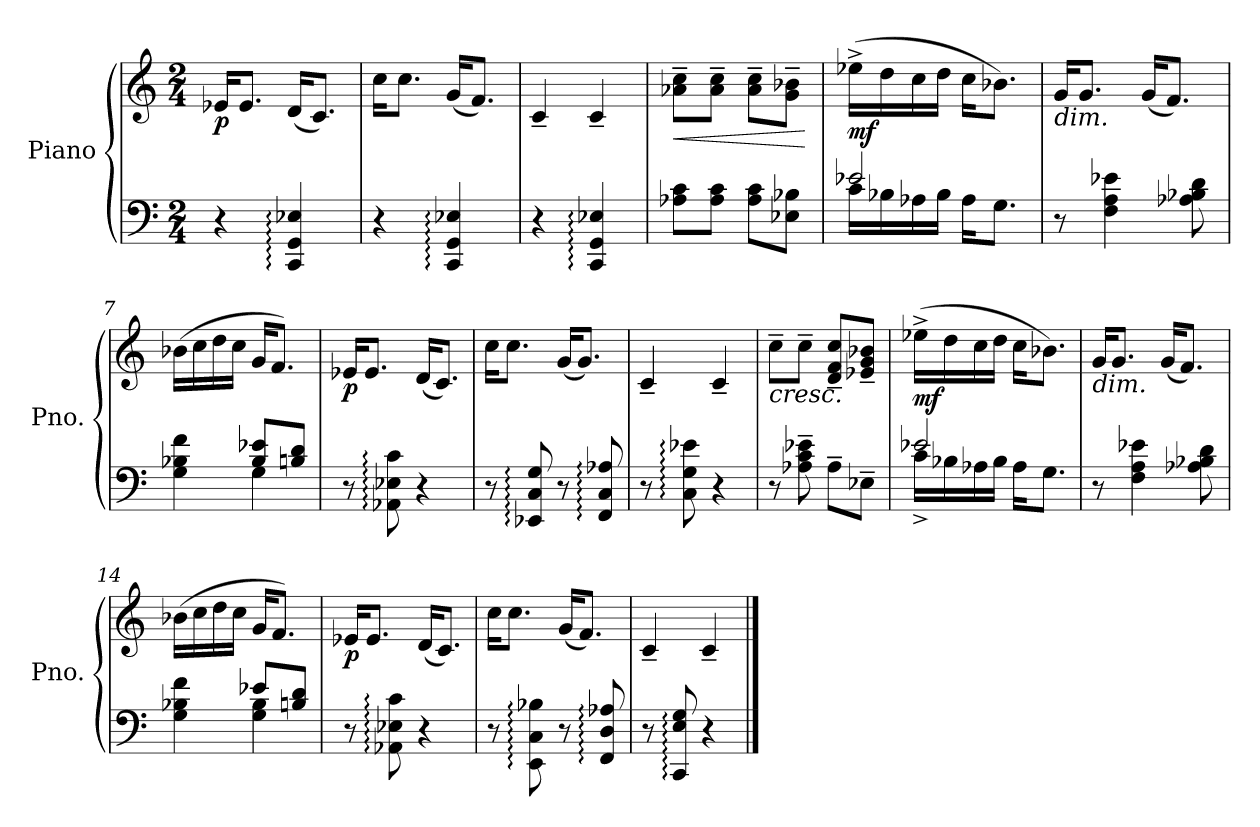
**kern	**kern	**dynam
*part1	*part1	*part1
*staff2	*staff1	*staff1/2
*I"Piano	*	*
*I'Pno.	*	*
*clefF4	*clefG2	*
*k[]	*k[]	*
*M2/4	*M2/4	*
=1	=1	=1
!	!	!LO:DY:b
4r	16e-X/KL	p
.	8.e-/J	.
4CC/: 4GG/: 4E-X/:	(<16d/KL	.
.	8.c/J)	.
=2	=2	=2
4r	16cc\KL	.
.	8.cc\J	.
4CC/: 4GG/: 4E-X/:	(<16g/KL	.
.	8.f/J)	.
=3	=3	=3
4r	4c~/	.
4CC/: 4GG/: 4E-X/:	4c~/	.
=4	=4	=4
!	!	!LO:HP:b
8A-X\ 8c\L	8a-X\~ 8cc\~L	<
8A-\ 8c\J	8a-\~ 8cc\~J	.
8A-\ 8c\L	8a-\~ 8cc\~L	.
8E-X\ 8B-X\J	8g\~ 8b-X\~J	.
.	.	[
=5	=5	=5
*^	*	*
!	!	!	!LO:DY:b
2e-X/	16c\LL	(>16ee-X^\LL	mf
.	16B-X\	16dd\	.
.	16A-X\	16cc\	.
.	16B-\JJ	16dd\JJ	.
.	16A-\KL	16cc\KL	.
.	8.G\J	8.b-X\J)	.
!!LO:LB:g=z
=6	=6	=6	=6
!	!	!LO:TX:b:i:t=dim.	!
*v	*v	*	*
8r	16g/KL	.
.	8.g/J	.
4F\ 4A\ 4e-X\	.	.
.	(<16g/KL	.
.	8.f/J)	.
8A-X\ 8B-X\ 8d\	.	.
=7	=7	=7
*^	*	*
4G\ 4B-X\ 4f\	4ryy	(>16b-X\LL	.
.	.	16cc\	.
.	.	16dd\	.
.	.	16cc\JJ	.
8B-/ 8e-X/L	4G\	16g/KL	.
.	.	8.f/J)	.
8Bn/ 8d/J	.	.	.
*v	*v	*	*
=8	=8	=8
!	!	!LO:DY:b
8r	16e-X/KL	p
.	8.e-/J	.
8AA-X\: 8E-X\: 8c\:	.	.
4r	(<16d/KL	.
.	8.c/J)	.
=9	=9	=9
8r	16cc\KL	.
.	8.cc\J	.
8EE-X/: 8C/: 8G/:	.	.
8r	(<16g/KL	.
.	8.g/J)	.
8FF/: 8C/: 8A-X/:	.	.
=10	=10	=10
8r	4c~/	.
8C\: 8G\: 8e-X\:	.	.
4r	4c~/	.
=11	=11	=11
!	!LO:TX:b:i:t=cresc.	!
8r	8cc~\L	.
8A-X\~ 8c\~ 8e-X\~	8cc~\J	.
8A-~\L	8d/~ 8f/~ 8cc/~L	.
8E-X~\J	8e-X/~ 8g/~ 8b-X/~J	.
!!LO:LB:g=z
=12	=12	=12
*^	*	*
!	!	!	!LO:DY:b
2e-X/	16c^\LL	(>16ee-X^\LL	mf
.	16B-X\	16dd\	.
.	16A-X\	16cc\	.
.	16B-\JJ	16dd\JJ	.
.	16A-\KL	16cc\KL	.
.	8.G\J	8.b-X\J)	.
=13	=13	=13	=13
!	!	!LO:TX:b:i:t=dim.	!
*v	*v	*	*
8r	16g/KL	.
.	8.g/J	.
4F\ 4A\ 4e-X\	.	.
.	(<16g/KL	.
.	8.f/J)	.
8A-X\ 8B-X\ 8d\	.	.
=14	=14	=14
*^	*	*
4G\ 4B-X\ 4f\	4ryy	(>16b-X\LL	.
.	.	16cc\	.
.	.	16dd\	.
.	.	16cc\JJ	.
8e-X/L	4G\ 4B-\	16g/KL	.
.	.	8.f/J)	.
8Bn/ 8d/J	.	.	.
*v	*v	*	*
=15	=15	=15
!	!	!LO:DY:b
8r	16e-X/KL	p
.	8.e-/J	.
8AA-X\: 8E-X\: 8c\:	.	.
4r	(<16d/KL	.
.	8.c/J)	.
=16	=16	=16
8r	16cc\KL	.
.	8.cc\J	.
8EE\: 8C\: 8B-X\:	.	.
8r	(<16g/KL	.
.	8.f/J)	.
8FF/: 8D/: 8A-X/:	.	.
=17	=17	=17
8r	4c~/	.
8CC/: 8E/: 8G/:	.	.
4r	4c~/	.
==	==	==
*-	*-	*-
